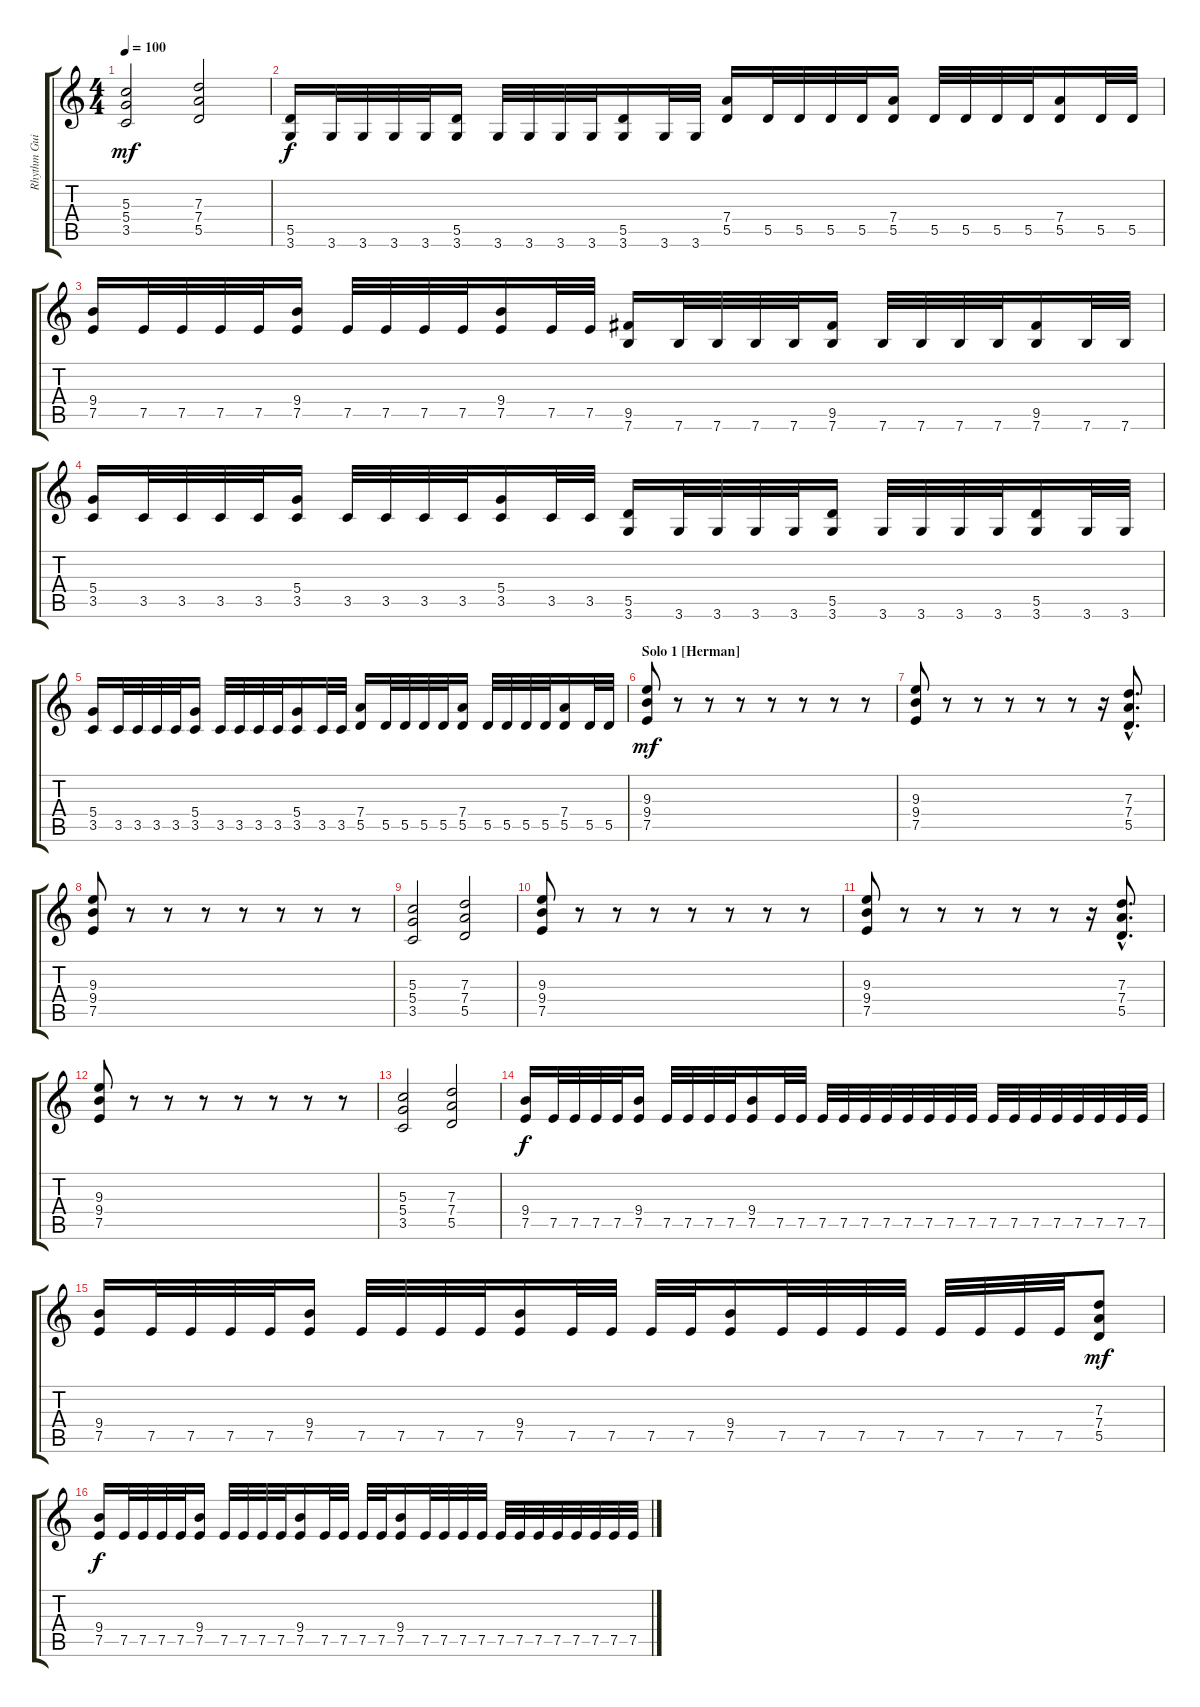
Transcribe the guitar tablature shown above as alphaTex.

\track ("Rhythm Guitar 1" "Rhythm Gui") {instrument distortionguitar}
\staff {score tabs}
\tuning (E4 B3 G3 D3 A2 E2) {hide}
\ts (4 4)
\tempo 100
\clef g2
\ks c
(5.3 5.4 3.5).2{dy mf} (7.3 7.4 5.5).2 |
(5.5 3.6).16{dy f} 3.6.32 3.6.32 3.6.32 3.6.32 (5.5 3.6).16 3.6.32 3.6.32 3.6.32 3.6.32 (5.5 3.6).16 3.6.32 3.6.32 (7.4 5.5).16 5.5.32 5.5.32 5.5.32 5.5.32 (7.4 5.5).16 5.5.32 5.5.32 5.5.32 5.5.32 (7.4 5.5).16 5.5.32 5.5.32 |
(9.4 7.5).16 7.5.32 7.5.32 7.5.32 7.5.32 (9.4 7.5).16 7.5.32 7.5.32 7.5.32 7.5.32 (9.4 7.5).16 7.5.32 7.5.32 (9.5 7.6).16 7.6.32 7.6.32 7.6.32 7.6.32 (9.5 7.6).16 7.6.32 7.6.32 7.6.32 7.6.32 (9.5 7.6).16 7.6.32 7.6.32 |
(5.4 3.5).16 3.5.32 3.5.32 3.5.32 3.5.32 (5.4 3.5).16 3.5.32 3.5.32 3.5.32 3.5.32 (5.4 3.5).16 3.5.32 3.5.32 (5.5 3.6).16 3.6.32 3.6.32 3.6.32 3.6.32 (5.5 3.6).16 3.6.32 3.6.32 3.6.32 3.6.32 (5.5 3.6).16 3.6.32 3.6.32 |
(5.4 3.5).16 3.5.32 3.5.32 3.5.32 3.5.32 (5.4 3.5).16 3.5.32 3.5.32 3.5.32 3.5.32 (5.4 3.5).16 3.5.32 3.5.32 (7.4 5.5).16 5.5.32 5.5.32 5.5.32 5.5.32 (7.4 5.5).16 5.5.32 5.5.32 5.5.32 5.5.32 (7.4 5.5).16 5.5.32 5.5.32 |
\section ("" "Solo 1 [Herman]")
(9.3 9.4 7.5).8{dy mf} r.8 r.8 r.8 r.8 r.8 r.8 r.8 |
(9.3 9.4 7.5).8 r.8 r.8 r.8 r.8 r.8 r.16 (7.3{hac} 7.4{hac} 5.5{hac}).8{d} |
(9.3 9.4 7.5).8 r.8 r.8 r.8 r.8 r.8 r.8 r.8 |
(5.3 5.4 3.5).2 (7.3 7.4 5.5).2 |
(9.3 9.4 7.5).8 r.8 r.8 r.8 r.8 r.8 r.8 r.8 |
(9.3 9.4 7.5).8 r.8 r.8 r.8 r.8 r.8 r.16 (7.3{hac} 7.4{hac} 5.5{hac}).8{d} |
(9.3 9.4 7.5).8 r.8 r.8 r.8 r.8 r.8 r.8 r.8 |
(5.3 5.4 3.5).2 (7.3 7.4 5.5).2 |
\section ("" "")
(9.4 7.5).16{dy f} 7.5.32 7.5.32 7.5.32 7.5.32 (9.4 7.5).16 7.5.32 7.5.32 7.5.32 7.5.32 (9.4 7.5).16 7.5.32 7.5.32 7.5.32 7.5.32 7.5.32 7.5.32 7.5.32 7.5.32 7.5.32 7.5.32 7.5.32 7.5.32 7.5.32 7.5.32 7.5.32 7.5.32 7.5.32 7.5.32 |
(9.4 7.5).16 7.5.32 7.5.32 7.5.32 7.5.32 (9.4 7.5).16 7.5.32 7.5.32 7.5.32 7.5.32 (9.4 7.5).16 7.5.32 7.5.32 7.5.32 7.5.32 (9.4 7.5).16 7.5.32 7.5.32 7.5.32 7.5.32 7.5.32 7.5.32 7.5.32 7.5.32 (7.3 7.4 5.5).8{dy mf} |
(9.4 7.5).16{dy f} 7.5.32 7.5.32 7.5.32 7.5.32 (9.4 7.5).16 7.5.32 7.5.32 7.5.32 7.5.32 (9.4 7.5).16 7.5.32 7.5.32 7.5.32 7.5.32 (9.4 7.5).16 7.5.32 7.5.32 7.5.32 7.5.32 7.5.32 7.5.32 7.5.32 7.5.32 7.5.32 7.5.32 7.5.32 7.5.32
